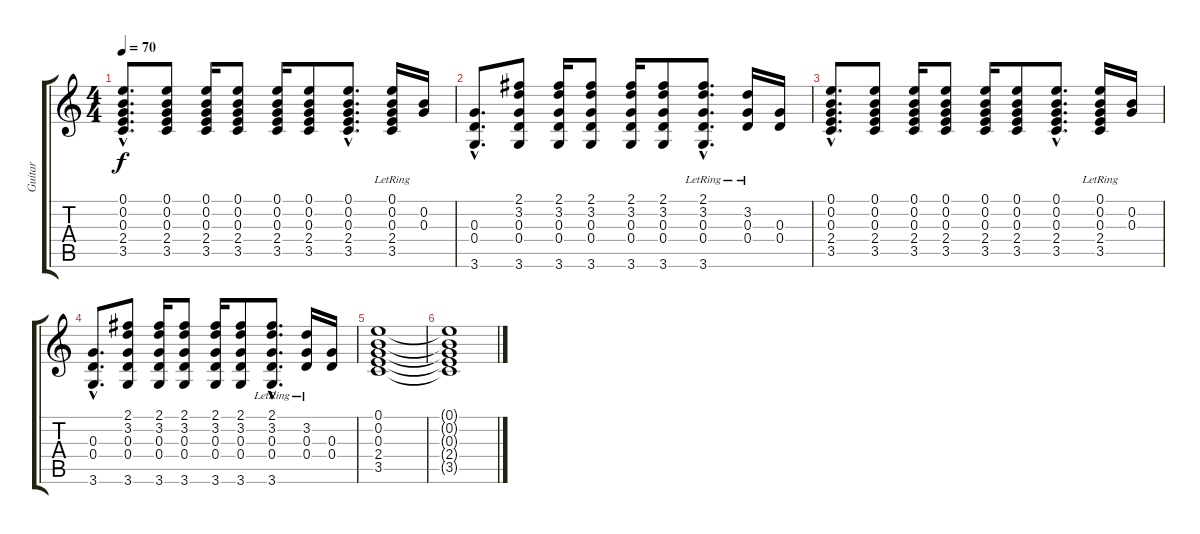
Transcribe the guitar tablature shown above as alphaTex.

\track ("Guitar" "Guitar") {instrument electricguitarclean}
\staff {score tabs}
\tuning (E4 B3 G3 D3 A2 E2) {hide}
\ts (4 4)
\tempo 70
\clef g2
\ks c
(0.1{hac} 0.2{hac} 0.3{hac} 2.4{hac} 3.5{hac}).8{d dy f} (0.1 0.2 0.3 2.4 3.5).8 (0.1 0.2 0.3 2.4 3.5).16 (0.1 0.2 0.3 2.4 3.5).8 (0.1 0.2 0.3 2.4 3.5).16 (0.1 0.2 0.3 2.4 3.5).8 (0.1{hac} 0.2{hac} 0.3{hac} 2.4{hac} 3.5{hac}).8{d} (0.1{lr} 0.2 0.3 2.4{lr} 3.5{lr}).16 (0.2 0.3).16 |
(0.3{hac} 0.4{hac} 3.6{hac}).8{d} (2.1 3.2 0.3 0.4 3.6).8 (2.1 3.2 0.3 0.4 3.6).16 (2.1 3.2 0.3 0.4 3.6).8 (2.1 3.2 0.3 0.4 3.6).16 (2.1 3.2 0.3 0.4 3.6).8 (2.1{hac lr} 3.2{hac} 0.3{hac} 0.4{hac} 3.6{hac lr}).8{d} (3.2{lr} 0.3 0.4).16 (0.3 0.4).16 |
(0.1{hac} 0.2{hac} 0.3{hac} 2.4{hac} 3.5{hac}).8{d} (0.1 0.2 0.3 2.4 3.5).8 (0.1 0.2 0.3 2.4 3.5).16 (0.1 0.2 0.3 2.4 3.5).8 (0.1 0.2 0.3 2.4 3.5).16 (0.1 0.2 0.3 2.4 3.5).8 (0.1{hac} 0.2{hac} 0.3{hac} 2.4{hac} 3.5{hac}).8{d} (0.1{lr} 0.2 0.3 2.4{lr} 3.5{lr}).16 (0.2 0.3).16 |
(0.3{hac} 0.4{hac} 3.6{hac}).8{d} (2.1 3.2 0.3 0.4 3.6).8 (2.1 3.2 0.3 0.4 3.6).16 (2.1 3.2 0.3 0.4 3.6).8 (2.1 3.2 0.3 0.4 3.6).16 (2.1 3.2 0.3 0.4 3.6).8 (2.1{hac lr} 3.2{hac} 0.3{hac} 0.4{hac} 3.6{hac lr}).8{d} (3.2{lr} 0.3 0.4).16 (0.3 0.4).16 |
(0.1 0.2 0.3 2.4 3.5).1 |
(0.1{t} 0.2{t} 0.3{t} 2.4{t} 3.5{t}).1
